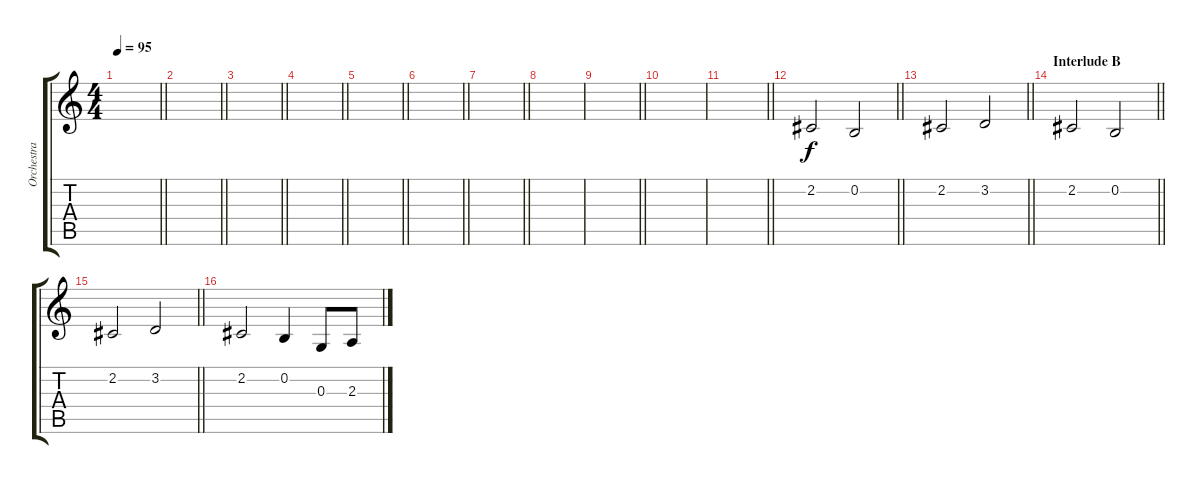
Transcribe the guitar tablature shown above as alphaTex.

\track ("Orchestra I (Miro)" "Orchestra ") {instrument violin}
\staff {score tabs}
\tuning (E4 B3 G3 D3 A2 E2) {hide}
\ts (4 4)
\tempo 95
\clef g2
\barLineRight lightlight
\ks c
|
\barLineRight lightlight
|
\barLineRight lightlight
|
\barLineRight lightlight
|
\barLineRight lightlight
|
\barLineRight lightlight
|
\barLineRight lightlight
|
|
\barLineRight lightlight
|
|
\barLineRight lightlight
|
\barLineRight lightlight
2.2.2{volume 13} 0.2.2 |
\barLineRight lightlight
2.2.2 3.2.2 |
\section ("" "Interlude B")
\barLineRight lightlight
2.2.2 0.2.2 |
\barLineRight lightlight
2.2.2 3.2.2 |
2.2.2 0.2.4 0.3.8 2.3.8
